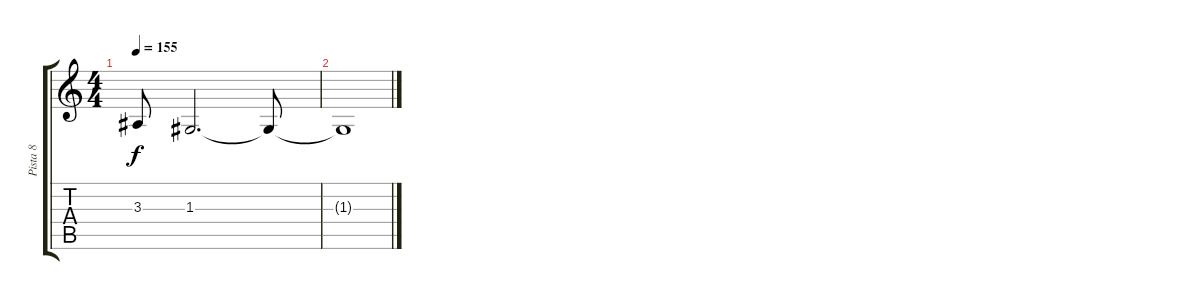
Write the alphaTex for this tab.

\track ("Pista 8" "Pista 8") {instrument electricgrandpiano}
\staff {score tabs}
\tuning (E4 B3 G3 D3 A2 E2) {hide}
\ts (4 4)
\tempo 155
\clef g2
\ks c
3.3{t}.8{dy f} 1.3.2{d} 1.3{t}.8 |
1.3{t}.1
